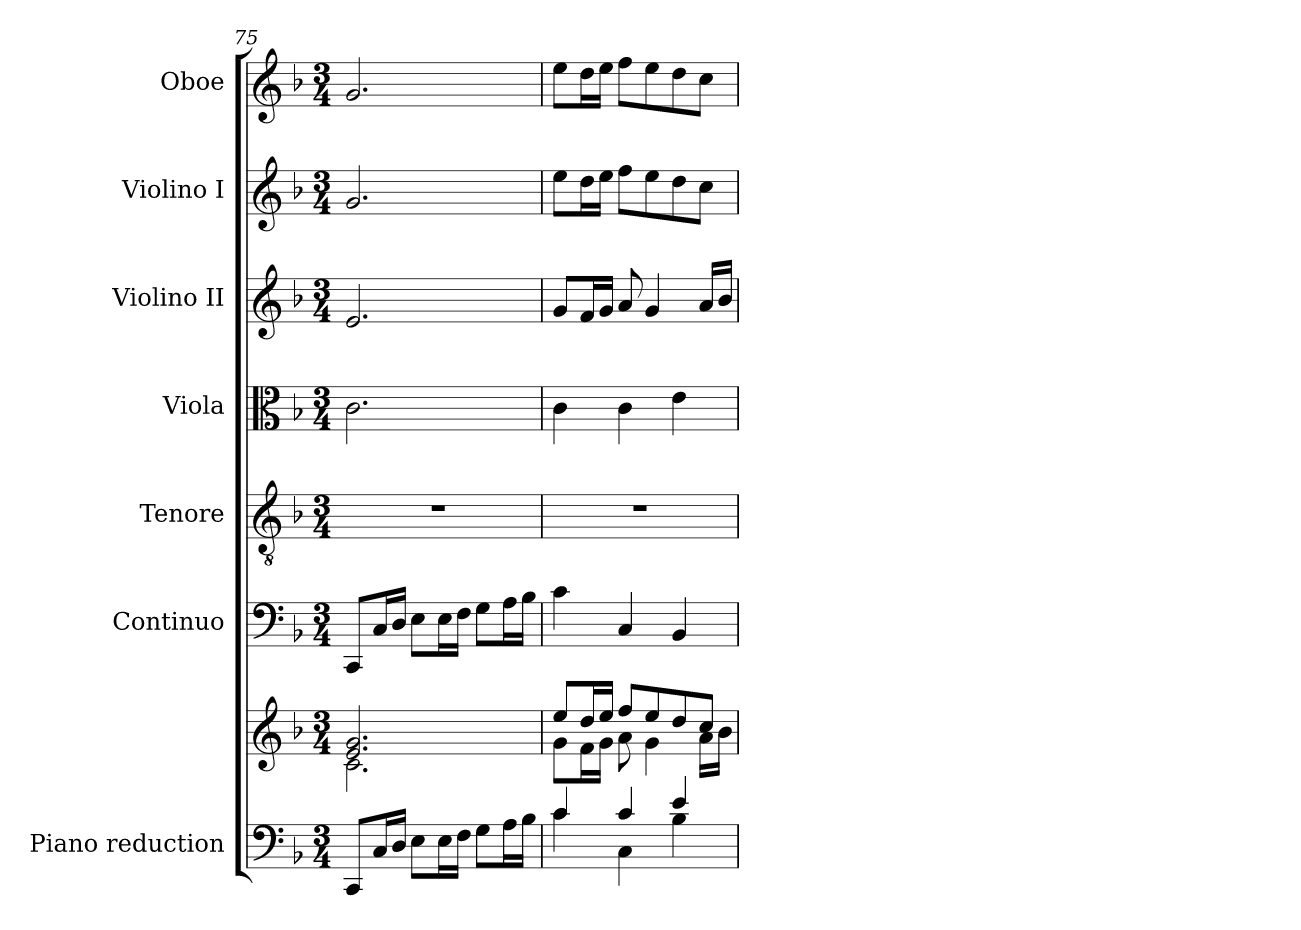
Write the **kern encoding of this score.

**kern	**kern	**kern	**kern	**kern	**kern	**kern	**kern
*part7	*part7	*part6	*part5	*part4	*part3	*part2	*part1
*staff8	*staff7	*staff6	*staff5	*staff4	*staff3	*staff2	*staff1
*I"Piano reduction	*	*I"Continuo	*I"Tenore	*I"Viola	*I"Violino II	*I"Violino I	*I"Oboe
*I'Pno	*	*	*	*I'Vla	*I'Vln	*I'Vln	*I'Ob
*clefF4	*clefG2	*clefF4	*clefGv2	*clefC3	*clefG2	*clefG2	*clefG2
*k[b-]	*k[b-]	*k[b-]	*k[b-]	*k[b-]	*k[b-]	*k[b-]	*k[b-]
*M3/4	*M3/4	*M3/4	*M3/4	*M3/4	*M3/4	*M3/4	*M3/4
=75	=75	=75	=75	=75	=75	=75	=75
*	*^	*	*	*	*	*	*
8CC/L	2.e/ 2.g/	2.c\	8CC/L	2.r	2.c\	2.e/	2.g/	2.g/
16C/L	.	.	16C/L	.	.	.	.	.
16D/JJ	.	.	16D/JJ	.	.	.	.	.
8E\L	.	.	8E\L	.	.	.	.	.
16E\L	.	.	16E\L	.	.	.	.	.
16F\JJ	.	.	16F\JJ	.	.	.	.	.
8G\L	.	.	8G\L	.	.	.	.	.
16A\L	.	.	16A\L	.	.	.	.	.
16B-\JJ	.	.	16B-\JJ	.	.	.	.	.
=76	=76	=76	=76	=76	=76	=76	=76	=76
*^	*	*	*	*	*	*	*	*
4c/	4c\	8ee/L	8g\L	4c\	2.r	4c\	8g/L	8ee\L	8ee\L
.	.	16dd/L	16f\L	.	.	.	16f/L	16dd\L	16dd\L
.	.	16ee/JJ	16g\JJ	.	.	.	16g/JJ	16ee\JJ	16ee\JJ
4c/	4C\	8ff/L	8a\	4C/	.	4c\	8a/	8ff\L	8ff\L
.	.	8ee/	4g\	.	.	.	4g/	8ee\	8ee\
4e/	4B-\	8dd/	.	4BB-/	.	4e\	.	8dd\	8dd\
.	.	8cc/J	16a\LL	.	.	.	16a/LL	8cc\J	8cc\J
.	.	.	16b-\JJ	.	.	.	16b-/JJ	.	.
*v	*v	*	*	*	*	*	*	*	*
*	*v	*v	*	*	*	*	*	*
=	=	=	=	=	=	=	=
*-	*-	*-	*-	*-	*-	*-	*-
